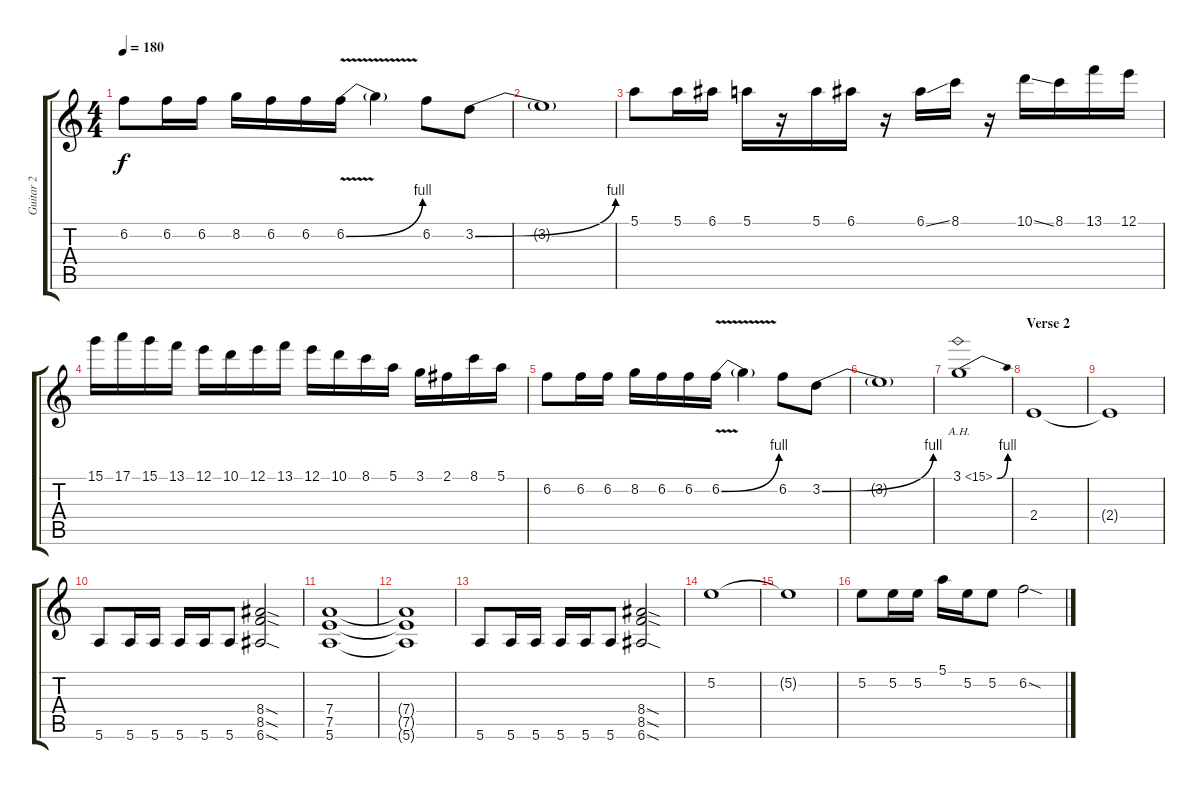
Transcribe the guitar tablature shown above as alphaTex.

\track ("Guitar 2" "Guitar 2") {instrument distortionguitar}
\staff {score tabs}
\tuning (E4 B3 G3 D3 A2 E2) {hide}
\ts (4 4)
\tempo 180
\clef g2
\ks c
6.2.8{dy f} 6.2.16 6.2.16 8.2.16 6.2.16 6.2.16 6.2{be (bend 0 0 60 4) v}.16 6.2{t}.4 6.2.8 3.2{be (bend 0 0 60 4)}.8 |
3.2{t}.1 |
5.1.8 5.1.16 6.1.16 5.1.16 r.16 5.1.16 6.1.16 r.16 6.1{ss}.16 8.1.16 r.16 10.1{ss}.16 8.1.16 13.1.16 12.1.16 |
15.1.16 17.1.16 15.1.16 13.1.16 12.1.16 10.1.16 12.1.16 13.1.16 12.1.16 10.1.16 8.1.16 5.1.16 3.1.16 2.1.16 8.1.16 5.1.16 |
6.2.8 6.2.16 6.2.16 8.2.16 6.2.16 6.2.16 6.2{be (bend 0 0 60 4) v}.16 6.2{t}.4 6.2.8 3.2{be (bend 0 0 60 4)}.8 |
3.2{t}.1 |
3.1{be (bend 0 0 60 4) ah 12}.1 |
\section ("" "Verse 2")
2.4.1 |
2.4{t}.1 |
5.6.8 5.6.16 5.6.16 5.6.16 5.6.16 5.6.8 (8.4{sod} 8.5{sod} 6.6{sod}).2 |
(7.4 7.5 5.6).1 |
(7.4{t} 7.5{t} 5.6{t}).1 |
5.6.8 5.6.16 5.6.16 5.6.16 5.6.16 5.6.8 (8.4{sod} 8.5{sod} 6.6{sod}).2 |
5.2.1 |
5.2{t}.1 |
5.2.8 5.2.16 5.2.16 5.1.16 5.2.16 5.2.8 6.2{sod}.2
